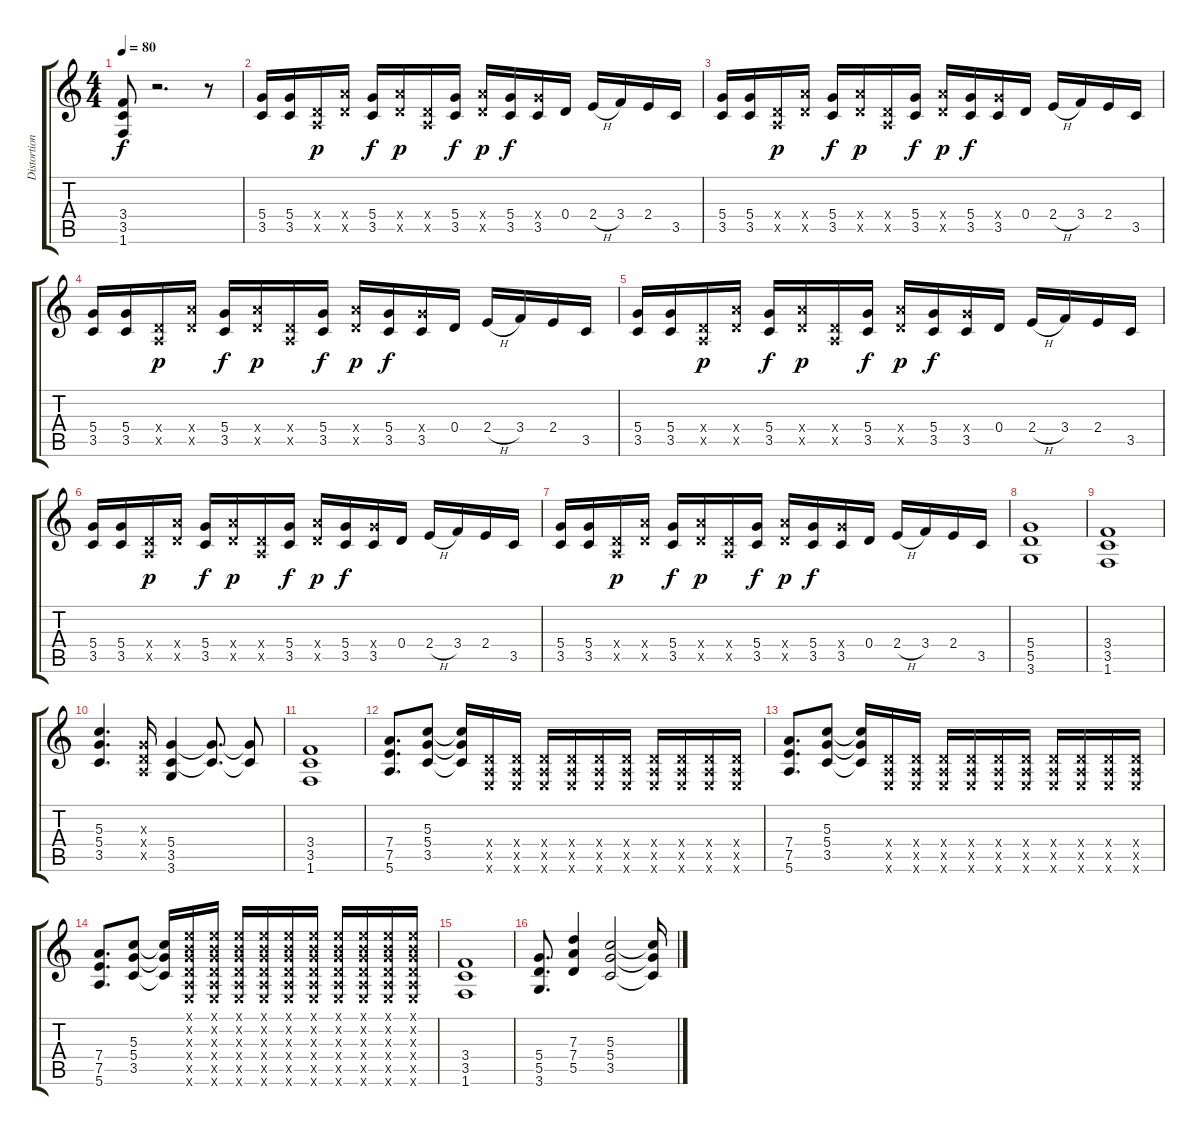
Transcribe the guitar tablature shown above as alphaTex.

\track ("Distortion" "Distortion") {instrument overdrivenguitar}
\staff {score tabs}
\tuning (E4 B3 G3 D3 A2 E2) {hide}
\ts (4 4)
\tempo 80
\clef g2
\ks c
(3.4 3.5 1.6).8{dy f} r.2{d} r.8 |
(5.4 3.5).16 (5.4 3.5).16 (0.4{x} 0.5{x}).16{dy p} (7.4{x} 5.5{x}).16 (5.4 3.5).16{dy f} (7.4{x} 5.5{x}).16{dy p} (0.4{x} 0.5{x}).16 (5.4 3.5).16{dy f} (7.4{x} 5.5{x}).16{dy p} (5.4 3.5).16{dy f} (5.4{x} 3.5).16 0.4.16 2.4{h}.16 3.4.16 2.4.16 3.5.16 |
(5.4 3.5).16 (5.4 3.5).16 (0.4{x} 0.5{x}).16{dy p} (7.4{x} 5.5{x}).16 (5.4 3.5).16{dy f} (7.4{x} 5.5{x}).16{dy p} (0.4{x} 0.5{x}).16 (5.4 3.5).16{dy f} (7.4{x} 5.5{x}).16{dy p} (5.4 3.5).16{dy f} (5.4{x} 3.5).16 0.4.16 2.4{h}.16 3.4.16 2.4.16 3.5.16 |
(5.4 3.5).16 (5.4 3.5).16 (0.4{x} 0.5{x}).16{dy p} (7.4{x} 5.5{x}).16 (5.4 3.5).16{dy f} (7.4{x} 5.5{x}).16{dy p} (0.4{x} 0.5{x}).16 (5.4 3.5).16{dy f} (7.4{x} 5.5{x}).16{dy p} (5.4 3.5).16{dy f} (5.4{x} 3.5).16 0.4.16 2.4{h}.16 3.4.16 2.4.16 3.5.16 |
(5.4 3.5).16 (5.4 3.5).16 (0.4{x} 0.5{x}).16{dy p} (7.4{x} 5.5{x}).16 (5.4 3.5).16{dy f} (7.4{x} 5.5{x}).16{dy p} (0.4{x} 0.5{x}).16 (5.4 3.5).16{dy f} (7.4{x} 5.5{x}).16{dy p} (5.4 3.5).16{dy f} (5.4{x} 3.5).16 0.4.16 2.4{h}.16 3.4.16 2.4.16 3.5.16 |
(5.4 3.5).16 (5.4 3.5).16 (0.4{x} 0.5{x}).16{dy p} (7.4{x} 5.5{x}).16 (5.4 3.5).16{dy f} (7.4{x} 5.5{x}).16{dy p} (0.4{x} 0.5{x}).16 (5.4 3.5).16{dy f} (7.4{x} 5.5{x}).16{dy p} (5.4 3.5).16{dy f} (5.4{x} 3.5).16 0.4.16 2.4{h}.16 3.4.16 2.4.16 3.5.16 |
(5.4 3.5).16 (5.4 3.5).16 (0.4{x} 0.5{x}).16{dy p} (7.4{x} 5.5{x}).16 (5.4 3.5).16{dy f} (7.4{x} 5.5{x}).16{dy p} (0.4{x} 0.5{x}).16 (5.4 3.5).16{dy f} (7.4{x} 5.5{x}).16{dy p} (5.4 3.5).16{dy f} (5.4{x} 3.5).16 0.4.16 2.4{h}.16 3.4.16 2.4.16 3.5.16 |
(5.4 5.5 3.6).1 |
(3.4 3.5 1.6).1 |
(5.3 5.4 3.5).4{d} (0.3{x} 0.4{x} 0.5{x}).16 (5.4 3.5 3.6).4 (5.4{t} 3.5{t}).8{d} (5.4{t} 3.5{t}).8 |
(3.4 3.5 1.6).1 |
(7.4 7.5 5.6).8{d volume 11} (5.3 5.4 3.5).8 (5.3{t} 5.4{t} 3.5{t}).16 (0.4{x} 0.5{x} 0.6{x}).16 (0.4{x} 0.5{x} 0.6{x}).16 (0.4{x} 0.5{x} 0.6{x}).16 (0.4{x} 0.5{x} 0.6{x}).16 (0.4{x} 0.5{x} 0.6{x}).16 (0.4{x} 0.5{x} 0.6{x}).16 (0.4{x} 0.5{x} 0.6{x}).16 (0.4{x} 0.5{x} 0.6{x}).16 (0.4{x} 0.5{x} 0.6{x}).16 (0.4{x} 0.5{x} 0.6{x}).16 |
(7.4 7.5 5.6).8{d volume 11} (5.3 5.4 3.5).8 (5.3{t} 5.4{t} 3.5{t}).16 (0.4{x} 0.5{x} 0.6{x}).16 (0.4{x} 0.5{x} 0.6{x}).16 (0.4{x} 0.5{x} 0.6{x}).16 (0.4{x} 0.5{x} 0.6{x}).16 (0.4{x} 0.5{x} 0.6{x}).16 (0.4{x} 0.5{x} 0.6{x}).16 (0.4{x} 0.5{x} 0.6{x}).16 (0.4{x} 0.5{x} 0.6{x}).16 (0.4{x} 0.5{x} 0.6{x}).16 (0.4{x} 0.5{x} 0.6{x}).16 |
(7.4 7.5 5.6).8{d volume 11} (5.3 5.4 3.5).8 (5.3{t} 5.4{t} 3.5{t}).16 (0.1{x} 0.2{x} 0.3{x} 0.4{x} 0.5{x} 0.6{x}).16 (0.1{x} 0.2{x} 0.3{x} 0.4{x} 0.5{x} 0.6{x}).16 (0.1{x} 0.2{x} 0.3{x} 0.4{x} 0.5{x} 0.6{x}).16 (0.1{x} 0.2{x} 0.3{x} 0.4{x} 0.5{x} 0.6{x}).16 (0.1{x} 0.2{x} 0.3{x} 0.4{x} 0.5{x} 0.6{x}).16 (0.1{x} 0.2{x} 0.3{x} 0.4{x} 0.5{x} 0.6{x}).16 (0.1{x} 0.2{x} 0.3{x} 0.4{x} 0.5{x} 0.6{x}).16 (0.1{x} 0.2{x} 0.3{x} 0.4{x} 0.5{x} 0.6{x}).16 (0.1{x} 0.2{x} 0.3{x} 0.4{x} 0.5{x} 0.6{x}).16 (0.1{x} 0.2{x} 0.3{x} 0.4{x} 0.5{x} 0.6{x}).16 |
(3.4 3.5 1.6).1 |
(5.4 5.5 3.6).8{d volume 11 balance 8} (7.3 7.4 5.5).4 (5.3 5.4 3.5).2 (5.3{t} 5.4{t} 3.5{t}).16
